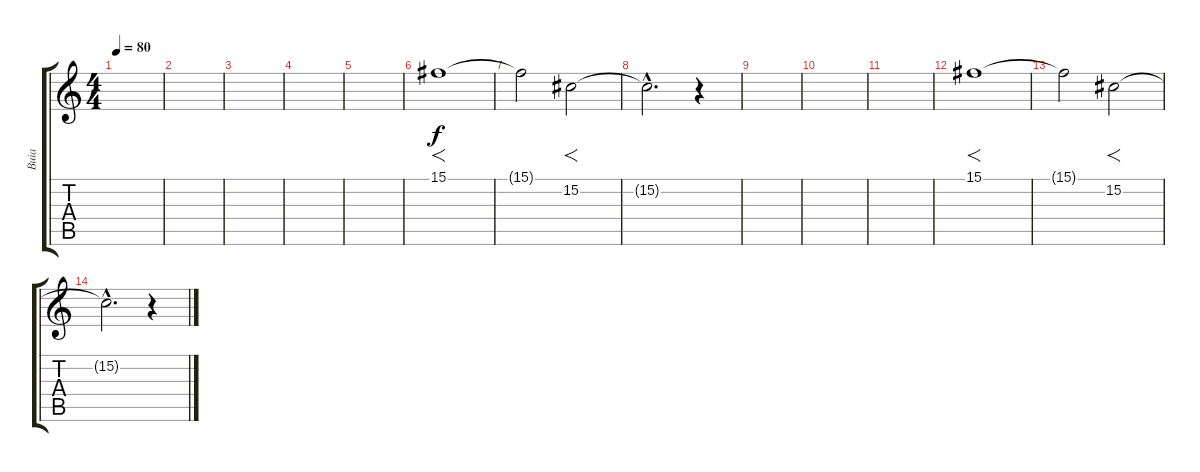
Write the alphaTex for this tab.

\track ("Buia" "Buia") {instrument flute}
\staff {score tabs}
\tuning (Eb4 Bb3 Gb3 Db3 Ab2 Eb2) {hide}
\ts (4 4)
\tempo 80
\clef g2
\ks c
|
|
|
|
|
15.1.1{f} |
15.1{t}.2 15.2.2{f} |
15.2{hac t}.2{d} r.4 |
|
|
|
15.1.1{f} |
15.1{t}.2 15.2.2{f} |
15.2{hac t}.2{d} r.4
